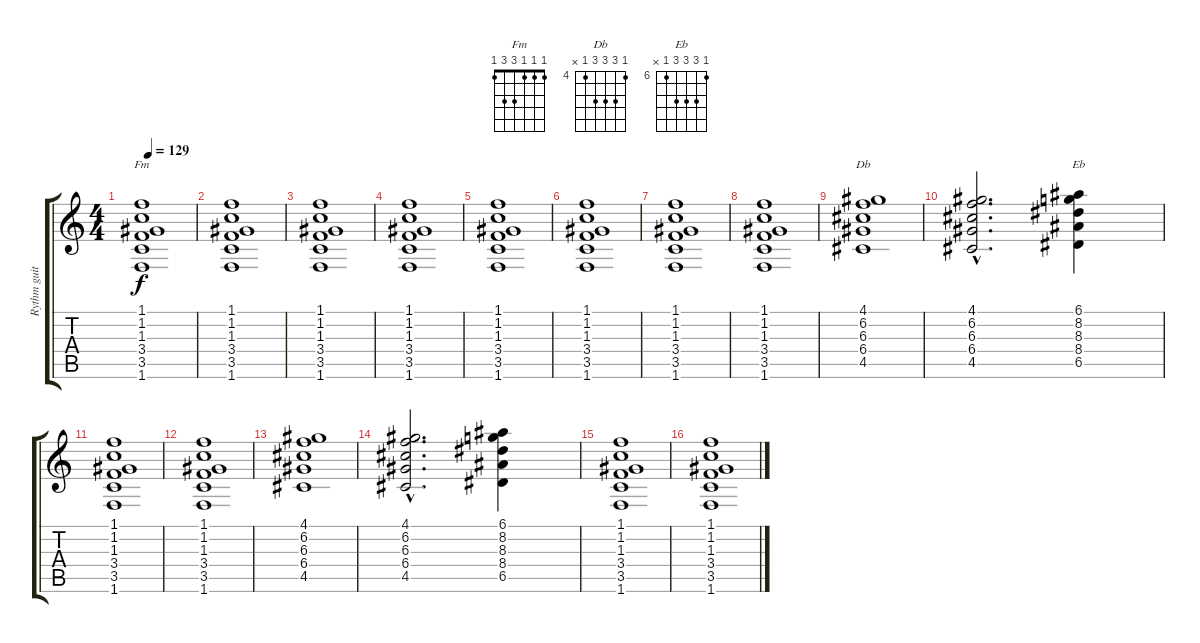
\track ("Rythm guitar" "Rythm guit") {instrument acousticguitarsteel}
\staff {score tabs}
\tuning (E4 B3 G3 D3 A2 E2) {hide}
\chord ("Fm" 1 1 1 3 3 1)
\chord ("Db" 4 6 6 6 4 x) {firstfret 4}
\chord ("Eb" 6 8 8 8 6 x) {firstfret 6}
\ts (4 4)
\tempo 129
\clef g2
\ks c
(1.1 1.2 1.3 3.4 3.5 1.6).1{ch "Fm" dy f instrument acousticguitarsteel} |
(1.1 1.2 1.3 3.4 3.5 1.6).1 |
(1.1 1.2 1.3 3.4 3.5 1.6).1 |
(1.1 1.2 1.3 3.4 3.5 1.6).1 |
(1.1 1.2 1.3 3.4 3.5 1.6).1 |
(1.1 1.2 1.3 3.4 3.5 1.6).1 |
(1.1 1.2 1.3 3.4 3.5 1.6).1 |
(1.1 1.2 1.3 3.4 3.5 1.6).1 |
(4.1 6.2 6.3 6.4 4.5).1{ch "Db"} |
(4.1{hac} 6.2{hac} 6.3{hac} 6.4{hac} 4.5{hac}).2{d} (6.1 8.2 8.3 8.4 6.5).4{ch "Eb"} |
(1.1 1.2 1.3 3.4 3.5 1.6).1 |
(1.1 1.2 1.3 3.4 3.5 1.6).1 |
(4.1 6.2 6.3 6.4 4.5).1 |
(4.1{hac} 6.2{hac} 6.3{hac} 6.4{hac} 4.5{hac}).2{d} (6.1 8.2 8.3 8.4 6.5).4 |
(1.1 1.2 1.3 3.4 3.5 1.6).1 |
(1.1 1.2 1.3 3.4 3.5 1.6).1
